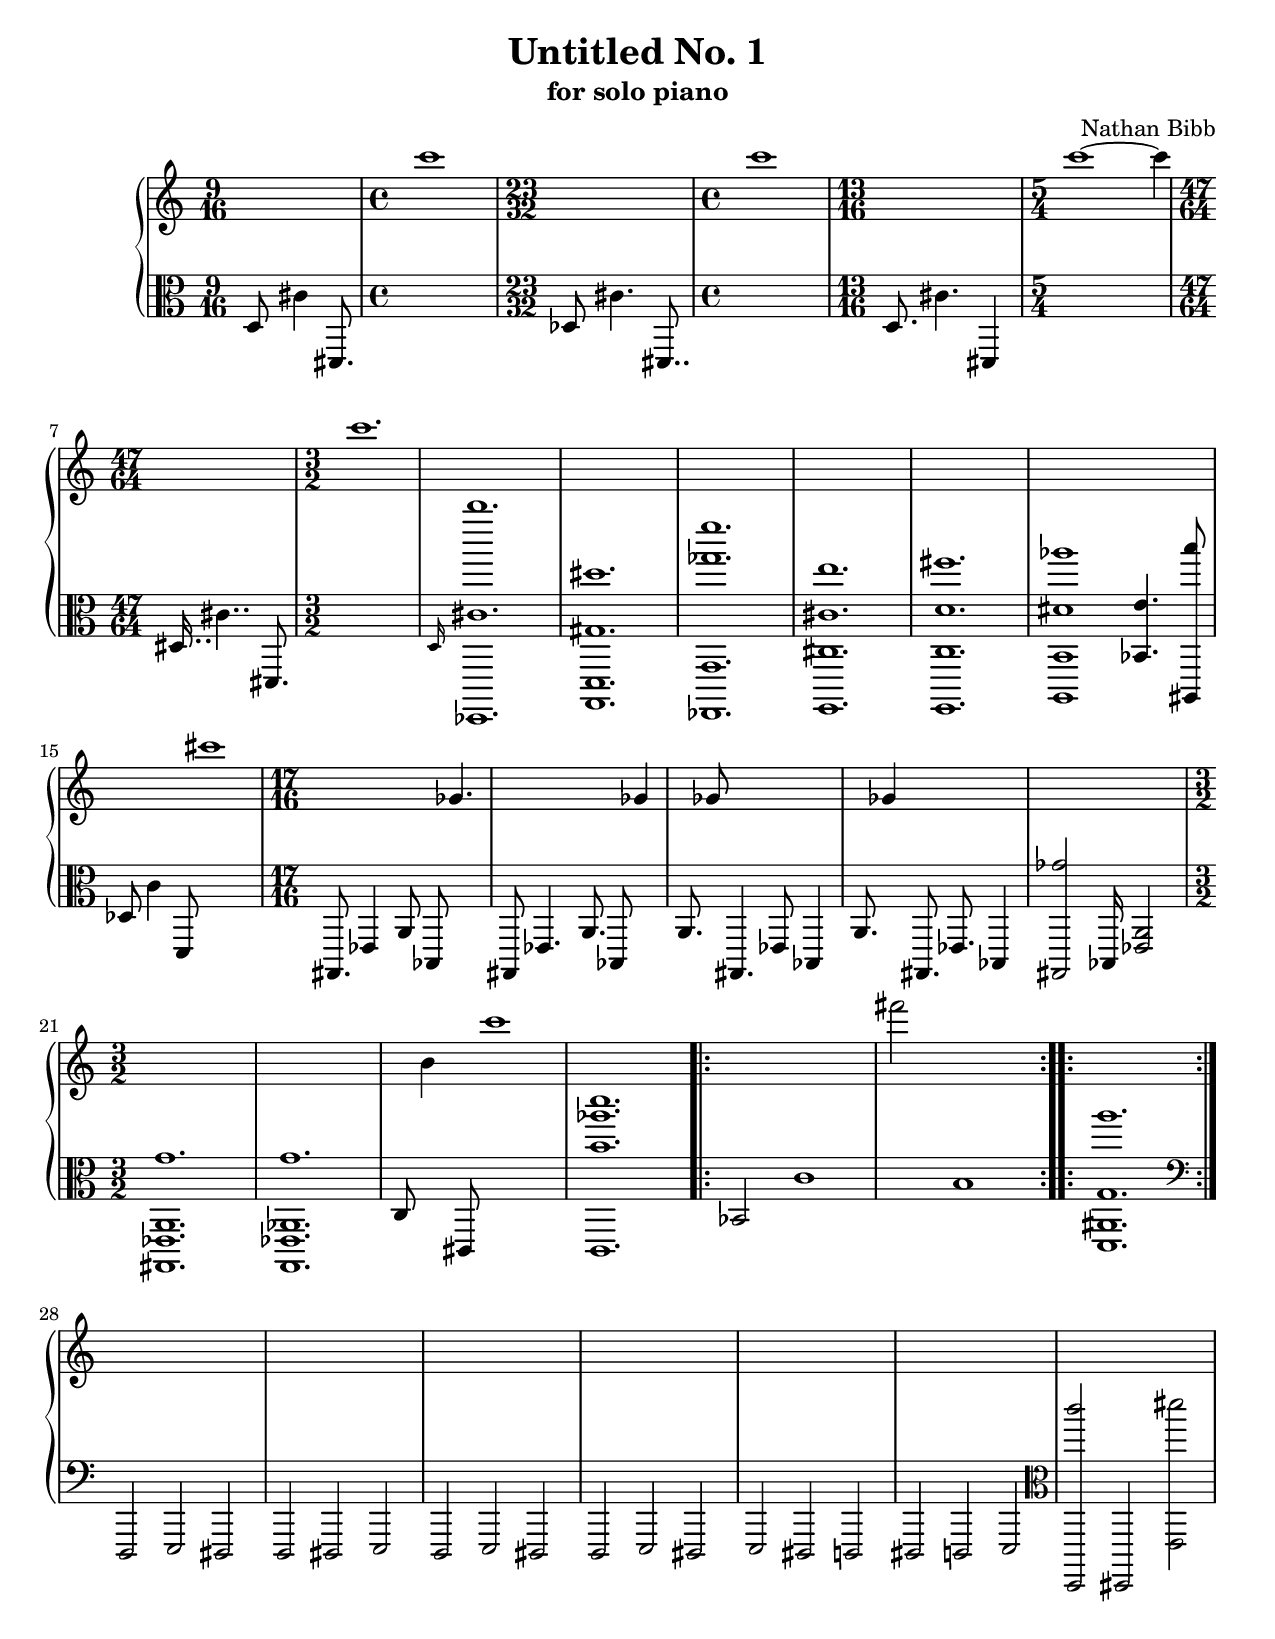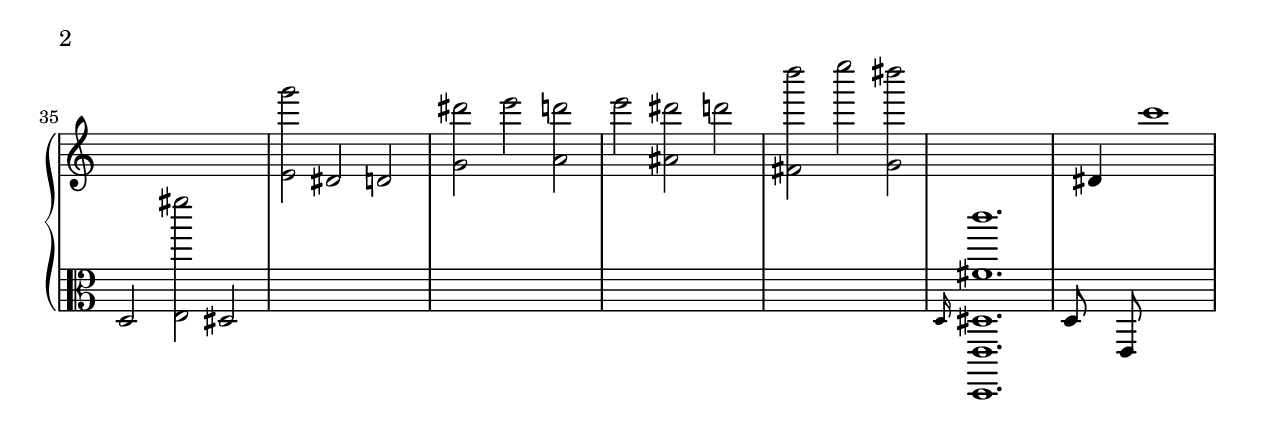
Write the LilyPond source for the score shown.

\version "2.12.0"
\header {
  title = "Untitled No. 1"
  subtitle = "for solo piano"
  composer = "Nathan Bibb"
}
\include "english.ly"
\paper {
 #(set-paper-size "letter")
}


     sol = {
     \clef alto
	\time 9/16	d8	cs'4 	ds,8. 	\time 4/4 	c'''1
 	\time 23/32	df8	cs'4. 	ds,8.. 	\time 4/4 	c'''1
 	\time 13/16	d8.	cs'4. 	ds,4 	\time 5/4 	c'''1 ~ c'''4 \break
 	\time 47/64	ds16.. 	cs'4.. 	ds,8. 	\time 3/2 	c'''1.
 			\grace 	d16	<df,, cs' c''''>1.
 			<g,, d, gs ds''>1.
			<ef,, g, gf'' f'''>1.
			<f,, cs cs' e''>1.
			<f,, c d' fs''>1.
			<a,, b, ds' af''>1	<bf, e'>4.	<as,, b''>8 \break
			df8	c'4	d,8	cs'''1
			
	\time 17/16	gs,,8.	ef,4	a,8	bf,,8	gf'4.
			gs,,8	ef,4.	a,8.	bf,,8	gf'4
			a,8.	gf'8	gs,,4.	ef,8	bf,,4
			a,8.	gf'4	gs,,8.	ef,8.	bf,,4
			<gs,, gf'>2	bf,,16	<a, ef,>2	\break
	\time 3/2	<gs,, ef, a, g'>1.
			<g,, ef, af, g'>1.
			c8	b'4	cs,8	c'''1
			<c, b' af'' d'''>1.
			\repeat volta 5 { bf,2	c'1	fs'''2	b1 }
			\repeat volta 2 { <d, as, g a''>1. }	\break
	\clef bass	d,,2		e,,2		ds,,2
			d,,2		ds,,2		e,,2
			d,,2		e,,2		ds,,2
			d,,2		e,,2		ds,,2
			e,,2		ds,,2		d,,2
			ds,,2		d,,2		e,,2
	\clef alto	<d,, c'''>2	ds,,2		<e, ds'''>2
			d2		<e fs'''>2	ds2
			<e' g'''>2	ds'2		d'2
			<ds''' g'>2	e'''2		<d''' a'>2
			e'''2		<ds''' as'>2	d'''2
			<d'''' fs'>2	e''''2		<ds'''' g'>2
			\grace d16	<d,, e, ds fs' c'''>1.
			d8	ds'4	e,8	c'''1

     }


     \score {
 
 	\new PianoStaff { 
		\autochange
			\sol
			}
 	\layout { }
     }	
     \score {
	\unfoldRepeats {
		\new Staff \sol
		}
 		\midi {
 		\context {
			\Score
			tempoWholesPerMinute = #(ly:make-moment 111 8)
			}
 		}
 	}

